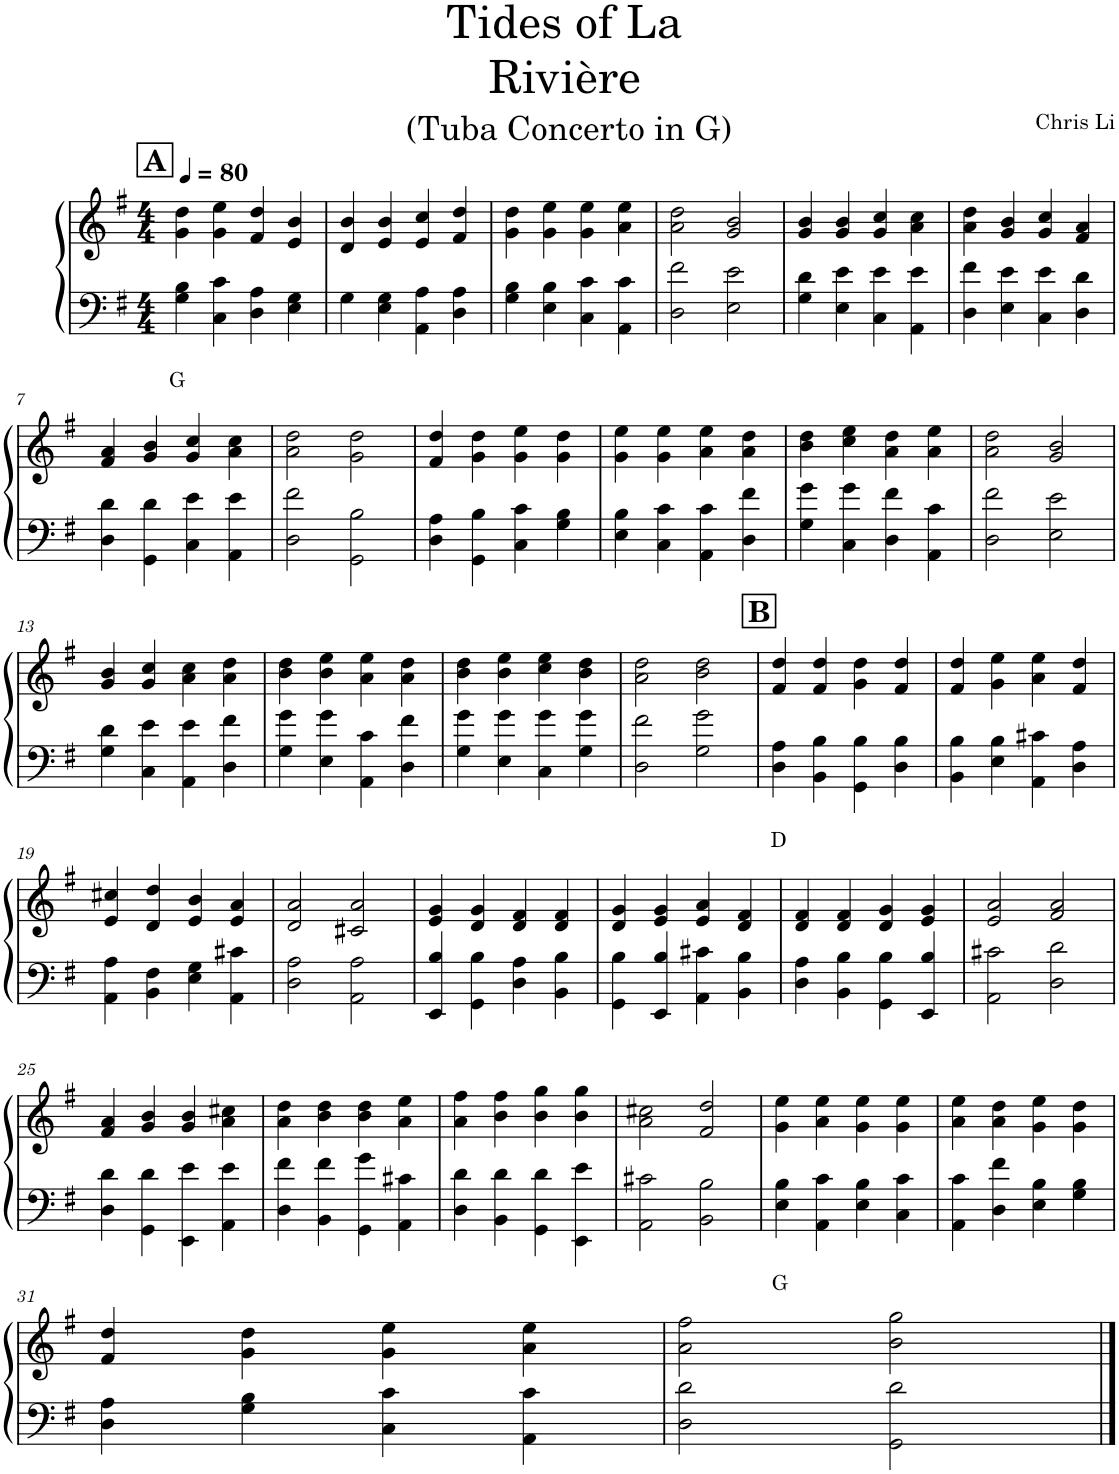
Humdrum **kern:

**kern	**kern
*part1	*part1
*staff2	*staff1
*I"Piano	*
*I'Pno.	*
*clefF4	*clefG2
*k[f#]	*k[f#]
*M4/4	*M4/4
*MM80	*MM80
!!LO:REH:place=s1:a:B:cj:fs=14:t=A
=1	=1
!LO:TX:b:t=G	!
4G\ 4B\	4g\ 4dd\
4C\ 4c\	4g\ 4ee\
4D\ 4A\	4f#/ 4dd/
4E\ 4G\	4e/ 4b/
=2	=2
4G\	4d/ 4b/
4E\ 4G\	4e/ 4b/
4AA\ 4A\	4e/ 4cc/
4D\ 4A\	4f#/ 4dd/
=3	=3
4G\ 4B\	4g\ 4dd\
4E\ 4B\	4g\ 4ee\
4C\ 4c\	4g\ 4ee\
4AA\ 4c\	4a\ 4ee\
=4	=4
2D\ 2f#\	2a\ 2dd\
2E\ 2e\	2g/ 2b/
=5	=5
4G\ 4d\	4g/ 4b/
4E\ 4e\	4g/ 4b/
4C\ 4e\	4g/ 4cc/
4AA\ 4e\	4a\ 4cc\
=6	=6
4D\ 4f#\	4a\ 4dd\
4E\ 4e\	4g/ 4b/
4C\ 4e\	4g/ 4cc/
4D\ 4d\	4f#/ 4a/
!!LO:LB:g=z
=7	=7
4D\ 4d\	4f#/ 4a/
4GG\ 4d\	4g/ 4b/
4C\ 4e\	4g/ 4cc/
4AA\ 4e\	4a\ 4cc\
=8	=8
2D\ 2f#\	2a\ 2dd\
2GG\ 2B\	2g\ 2dd\
=9	=9
4D\ 4A\	4f#/ 4dd/
4GG\ 4B\	4g\ 4dd\
4C\ 4c\	4g\ 4ee\
4G\ 4B\	4g\ 4dd\
=10	=10
4E\ 4B\	4g\ 4ee\
4C\ 4c\	4g\ 4ee\
4AA\ 4c\	4a\ 4ee\
4D\ 4f#\	4a\ 4dd\
=11	=11
4G\ 4g\	4b\ 4dd\
4C\ 4g\	4cc\ 4ee\
4D\ 4f#\	4a\ 4dd\
4AA\ 4c\	4a\ 4ee\
=12	=12
2D\ 2f#\	2a\ 2dd\
2E\ 2e\	2g/ 2b/
!!LO:LB:g=z
=13	=13
4G\ 4d\	4g/ 4b/
4C\ 4e\	4g/ 4cc/
4AA\ 4e\	4a\ 4cc\
4D\ 4f#\	4a\ 4dd\
=14	=14
4G\ 4g\	4b\ 4dd\
4E\ 4g\	4b\ 4ee\
4AA\ 4c\	4a\ 4ee\
4D\ 4f#\	4a\ 4dd\
=15	=15
4G\ 4g\	4b\ 4dd\
4E\ 4g\	4b\ 4ee\
4C\ 4g\	4cc\ 4ee\
4G\ 4g\	4b\ 4dd\
=16	=16
2D\ 2f#\	2a\ 2dd\
2G\ 2g\	2b\ 2dd\
!!LO:REH:place=s1:a:B:cj:fs=14:t=B
=17	=17
!LO:TX:b:t=D	!
4D\ 4A\	4f#/ 4dd/
4BB\ 4B\	4f#/ 4dd/
4GG\ 4B\	4g\ 4dd\
4D\ 4B\	4f#/ 4dd/
=18	=18
4BB\ 4B\	4f#/ 4dd/
4E\ 4B\	4g\ 4ee\
4AA\ 4c#X\	4a\ 4ee\
4D\ 4A\	4f#/ 4dd/
!!LO:LB:g=z
=19	=19
4AA\ 4A\	4e/ 4cc#X/
4BB\ 4F#\	4d/ 4dd/
4E\ 4G\	4e/ 4b/
4AA\ 4c#X\	4e/ 4a/
=20	=20
2D\ 2A\	2d/ 2a/
2AA\ 2A\	2c#X/ 2a/
=21	=21
4EE/ 4B/	4e/ 4g/
4GG\ 4B\	4d/ 4g/
4D\ 4A\	4d/ 4f#/
4BB\ 4B\	4d/ 4f#/
=22	=22
4GG\ 4B\	4d/ 4g/
4EE/ 4B/	4e/ 4g/
4AA\ 4c#X\	4e/ 4a/
4BB\ 4B\	4d/ 4f#/
=23	=23
4D\ 4A\	4d/ 4f#/
4BB\ 4B\	4d/ 4f#/
4GG\ 4B\	4d/ 4g/
4EE/ 4B/	4e/ 4g/
=24	=24
2AA\ 2c#X\	2e/ 2a/
2D\ 2d\	2f#/ 2a/
!!LO:LB:g=z
=25	=25
4D\ 4d\	4f#/ 4a/
4GG\ 4d\	4g/ 4b/
4EE\ 4e\	4g/ 4b/
4AA\ 4e\	4a\ 4cc#X\
=26	=26
4D\ 4f#\	4a\ 4dd\
4BB\ 4f#\	4b\ 4dd\
4GG\ 4g\	4b\ 4dd\
4AA\ 4c#X\	4a\ 4ee\
=27	=27
4D\ 4d\	4a\ 4ff#\
4BB\ 4d\	4b\ 4ff#\
4GG\ 4d\	4b\ 4gg\
4EE\ 4e\	4b\ 4gg\
=28	=28
2AA\ 2c#X\	2a\ 2cc#X\
2BB\ 2B\	2f#/ 2dd/
=29	=29
!LO:TX:b:t=G	!
4E\ 4B\	4g\ 4ee\
4AA\ 4c\	4a\ 4ee\
4E\ 4B\	4g\ 4ee\
4C\ 4c\	4g\ 4ee\
=30	=30
4AA\ 4c\	4a\ 4ee\
4D\ 4f#\	4a\ 4dd\
4E\ 4B\	4g\ 4ee\
4G\ 4B\	4g\ 4dd\
!!LO:LB:g=z
=31	=31
4D\ 4A\	4f#/ 4dd/
4G\ 4B\	4g\ 4dd\
4C\ 4c\	4g\ 4ee\
4AA\ 4c\	4a\ 4ee\
=32	=32
2D\ 2d\	2a\ 2ff#\
2GG\ 2d\	2b\ 2gg\
==	==
*-	*-
